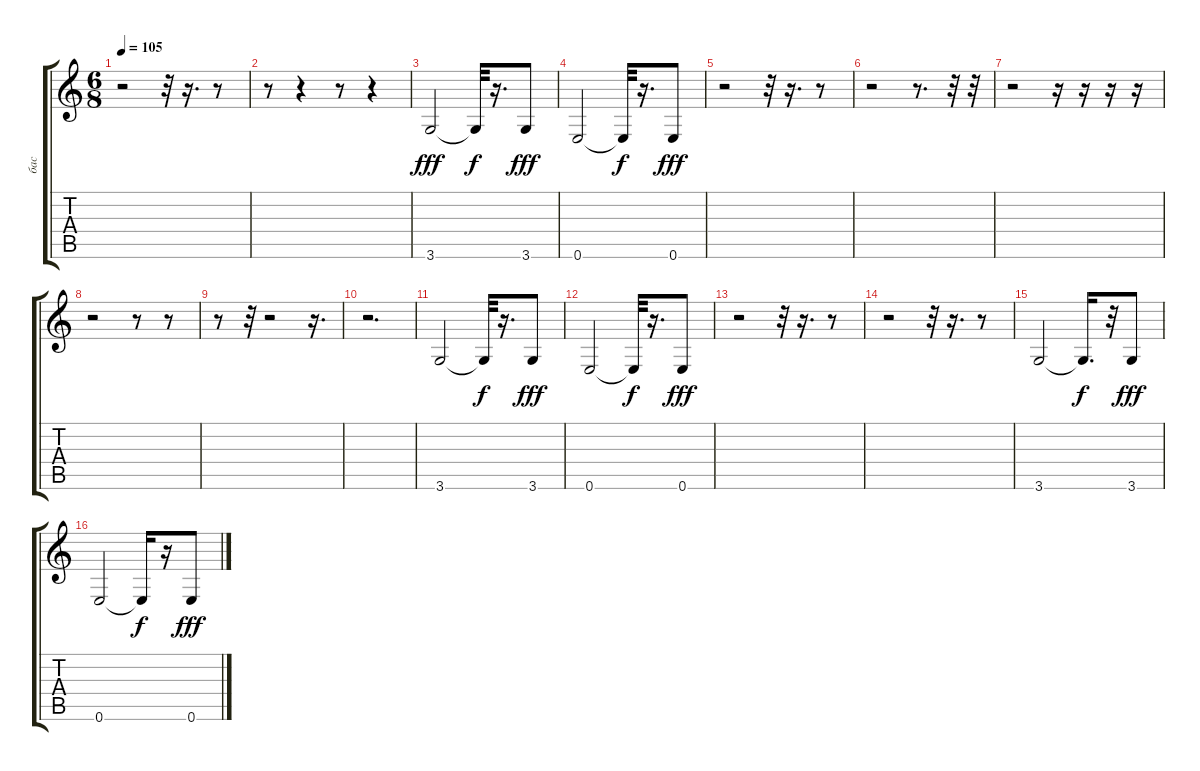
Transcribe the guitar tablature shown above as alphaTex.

\track ("бас" "бас") {instrument electricguitarjazz}
\staff {score tabs}
\tuning (E4 B3 G3 D3 A2 E2) {hide}
\ts (6 8)
\tempo 105
\clef g2
\ks c
r.2{dy fff} r.32 r.16{d} r.8 |
r.8 r.4 r.8 r.4 |
3.6.2 3.6{t}.32{dy f} r.16{d} 3.6.8{dy fff} |
0.6.2 0.6{t}.32{dy f} r.16{d} 0.6.8{dy fff} |
r.2 r.32 r.16{d} r.8 |
r.2 r.8{d} r.32 r.32 |
r.2 r.16 r.16 r.16 r.16 |
r.2 r.8 r.8 |
r.8 r.32 r.2 r.16{d} |
r.2{d} |
3.6.2 3.6{t}.32{dy f} r.16{d} 3.6.8{dy fff} |
0.6.2 0.6{t}.32{dy f} r.16{d} 0.6.8{dy fff} |
r.2 r.32 r.16{d} r.8 |
r.2 r.32 r.16{d} r.8 |
3.6.2 3.6{t}.16{d dy f} r.32 3.6.8{dy fff} |
0.6.2 0.6{t}.16{dy f} r.16 0.6.8{dy fff}
